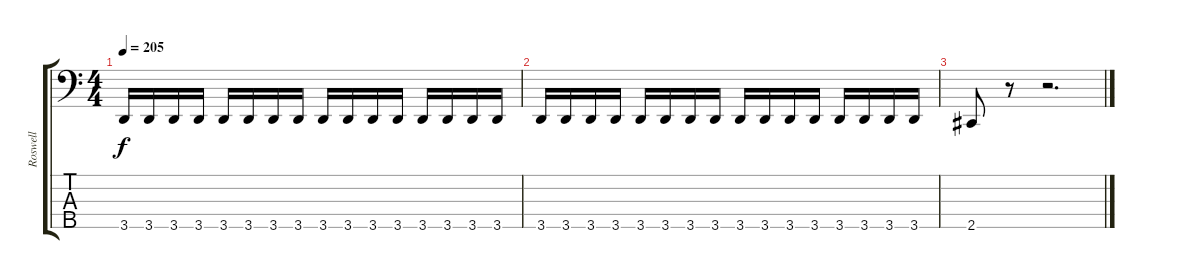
\track ("Roswell" "Roswell") {instrument electricbassfinger}
\staff {score tabs}
\tuning (A2 E2 B1 Gb1 B0) {hide}
\ts (4 4)
\tempo 205
\clef f4
\ks c
3.5.16{dy f} 3.5.16 3.5.16 3.5.16 3.5.16 3.5.16 3.5.16 3.5.16 3.5.16 3.5.16 3.5.16 3.5.16 3.5.16 3.5.16 3.5.16 3.5.16 |
3.5.16 3.5.16 3.5.16 3.5.16 3.5.16 3.5.16 3.5.16 3.5.16 3.5.16 3.5.16 3.5.16 3.5.16 3.5.16 3.5.16 3.5.16 3.5.16 |
2.5.8 r.8 r.2{d}
